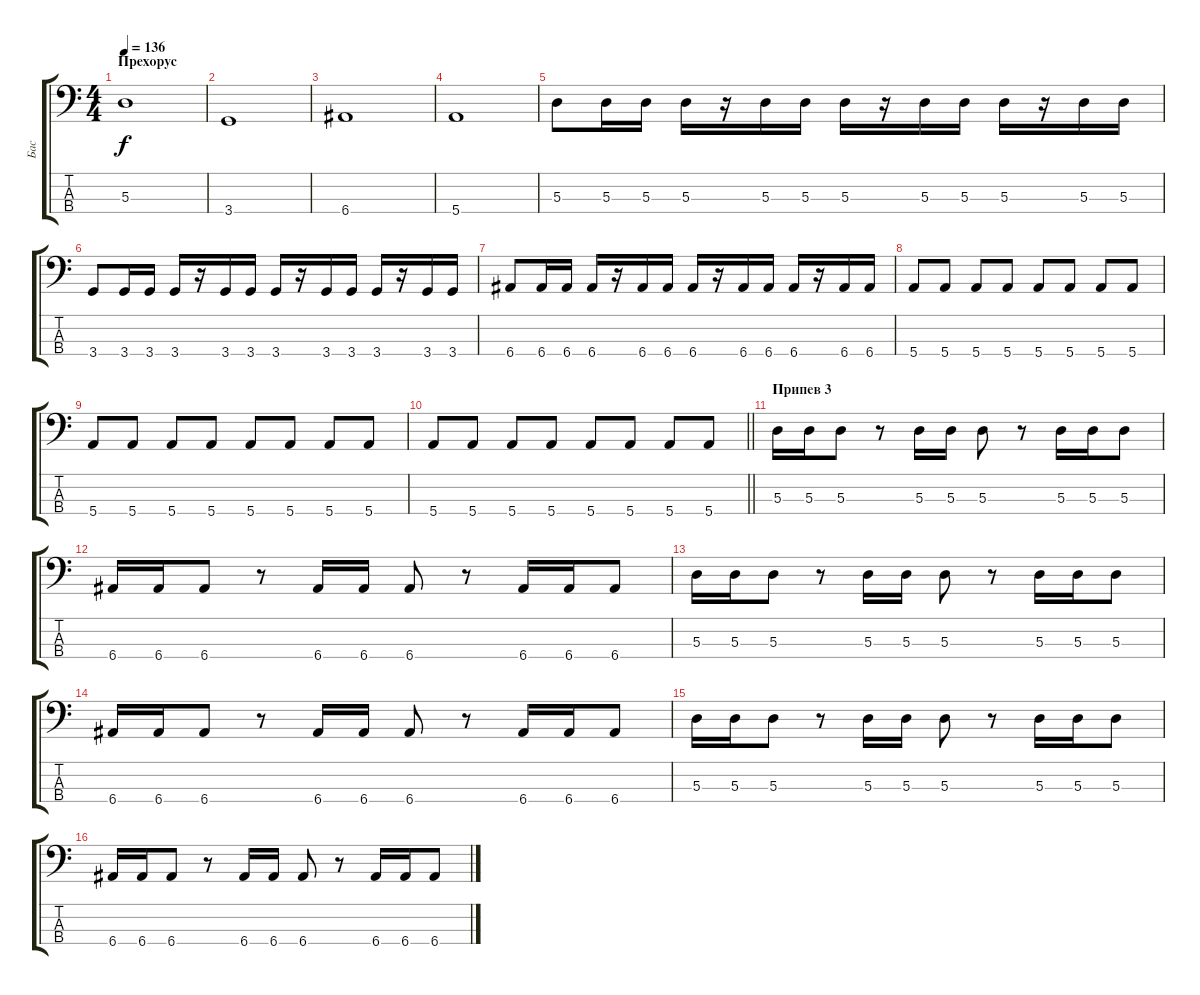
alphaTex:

\track ("Бас" "Бас") {instrument electricbassfinger}
\staff {score tabs}
\tuning (G2 D2 A1 E1) {hide}
\ts (4 4)
\section ("" "Прехорус")
\tempo 136
\clef f4
\ks c
5.3.1{dy f} |
3.4.1 |
6.4.1 |
5.4.1 |
5.3.8 5.3.16 5.3.16 5.3.16 r.16 5.3.16 5.3.16 5.3.16 r.16 5.3.16 5.3.16 5.3.16 r.16 5.3.16 5.3.16 |
3.4.8 3.4.16 3.4.16 3.4.16 r.16 3.4.16 3.4.16 3.4.16 r.16 3.4.16 3.4.16 3.4.16 r.16 3.4.16 3.4.16 |
6.4.8 6.4.16 6.4.16 6.4.16 r.16 6.4.16 6.4.16 6.4.16 r.16 6.4.16 6.4.16 6.4.16 r.16 6.4.16 6.4.16 |
5.4.8 5.4.8 5.4.8 5.4.8 5.4.8 5.4.8 5.4.8 5.4.8 |
5.4.8 5.4.8 5.4.8 5.4.8 5.4.8 5.4.8 5.4.8 5.4.8 |
\barLineRight lightlight
5.4.8 5.4.8 5.4.8 5.4.8 5.4.8 5.4.8 5.4.8 5.4.8 |
\section ("" "Припев 3")
5.3.16 5.3.16 5.3.8 r.8 5.3.16 5.3.16 5.3.8 r.8 5.3.16 5.3.16 5.3.8 |
6.4.16 6.4.16 6.4.8 r.8 6.4.16 6.4.16 6.4.8 r.8 6.4.16 6.4.16 6.4.8 |
5.3.16 5.3.16 5.3.8 r.8 5.3.16 5.3.16 5.3.8 r.8 5.3.16 5.3.16 5.3.8 |
6.4.16 6.4.16 6.4.8 r.8 6.4.16 6.4.16 6.4.8 r.8 6.4.16 6.4.16 6.4.8 |
5.3.16 5.3.16 5.3.8 r.8 5.3.16 5.3.16 5.3.8 r.8 5.3.16 5.3.16 5.3.8 |
6.4.16 6.4.16 6.4.8 r.8 6.4.16 6.4.16 6.4.8 r.8 6.4.16 6.4.16 6.4.8
